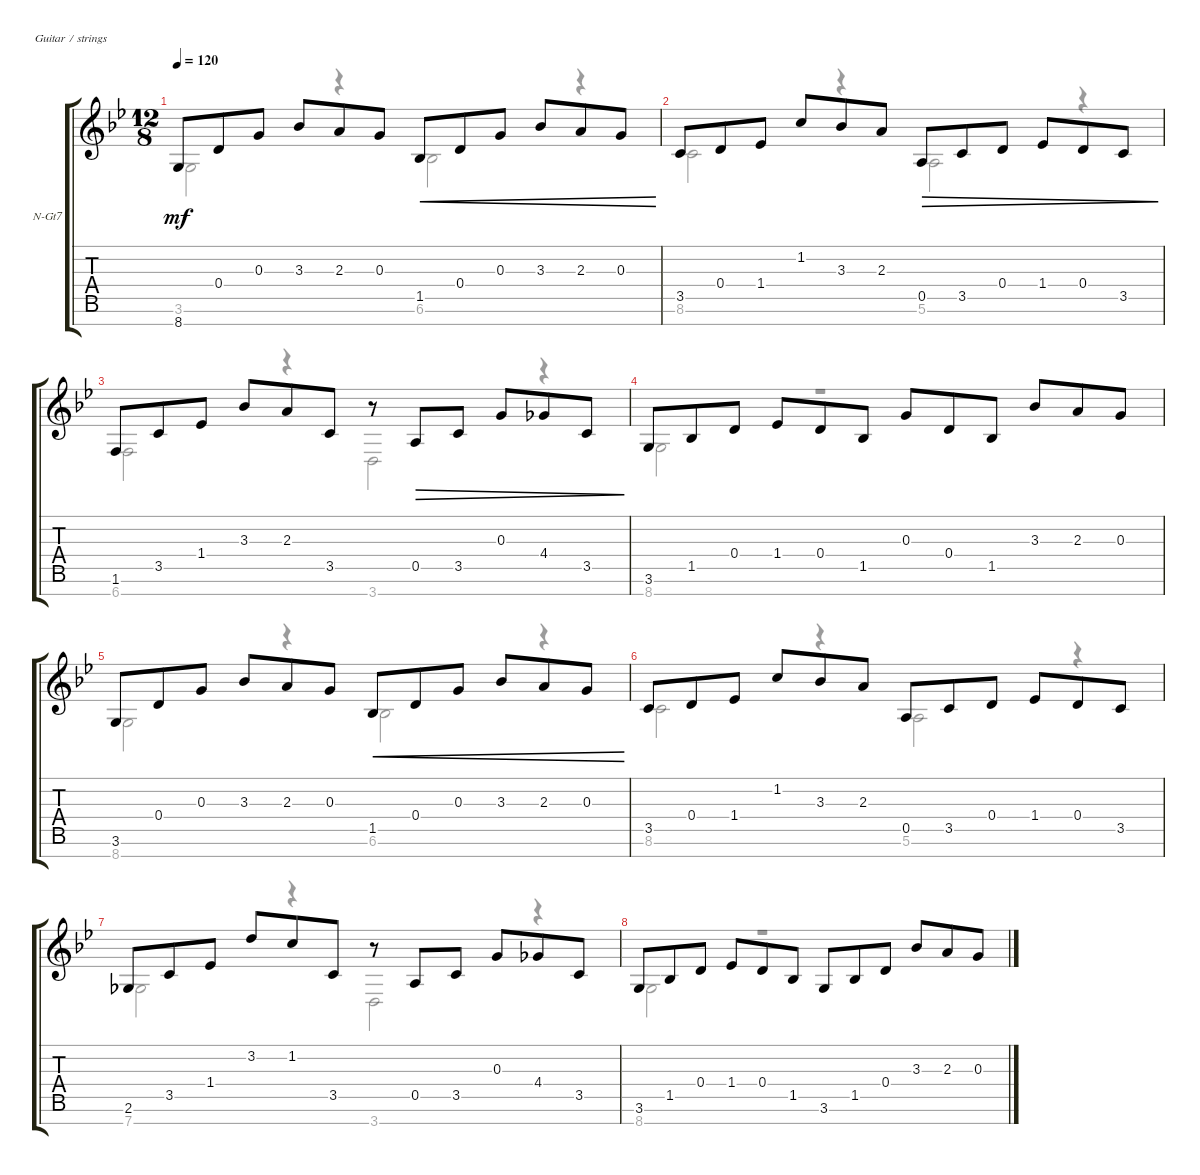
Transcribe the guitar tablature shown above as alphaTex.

\defaultSystemsLayout 4
\bracketExtendMode groupsimilarinstruments
\firstSystemTrackNameOrientation horizontal
\otherSystemsTrackNameOrientation horizontal
\track ("Nylon Guitar" "N-Gt7") {instrument acousticguitarnylon}
\staff {score tabs}
\tuning (E4 B3 G3 D3 A2 E2 B1)
\voice
\ts (12 8)
\tempo 120
\clef g2
\ks bb
8.7.8{dy mf instrument acousticguitarnylon} 0.4.8 0.3.8 3.3.8 2.3.8 0.3.8 1.5.8{cre} 0.4.8{cre} 0.3.8{cre} 3.3.8{cre} 2.3.8{cre} 0.3.8{cre} |
3.5.8 0.4.8 1.4.8 1.2.8 3.3.8 2.3.8 0.5.8{dec} 3.5.8{dec} 0.4.8{dec} 1.4.8{dec} 0.4.8{dec} 3.5.8{dec} |
1.6.8 3.5.8 1.4.8 3.3.8 2.3.8 3.5.8 r.8 0.5.8{dec} 3.5.8{dec} 0.3.8{dec} 4.4.8{dec} 3.5.8{dec} |
3.6.8 1.5.8 0.4.8 1.4.8 0.4.8 1.5.8 0.3.8 0.4.8 1.5.8 3.3.8 2.3.8 0.3.8 |
3.6.8 0.4.8 0.3.8 3.3.8 2.3.8 0.3.8 1.5.8{cre} 0.4.8{cre} 0.3.8{cre} 3.3.8{cre} 2.3.8{cre} 0.3.8{cre} |
3.5.8 0.4.8 1.4.8 1.2.8 3.3.8 2.3.8 0.5.8 3.5.8 0.4.8 1.4.8 0.4.8 3.5.8 |
2.6.8 3.5.8 1.4.8 3.2.8 1.2.8 3.5.8 r.8 0.5.8 3.5.8 0.3.8 4.4.8 3.5.8 |
3.6.8 1.5.8 0.4.8 1.4.8 0.4.8 1.5.8 3.6.8 1.5.8 0.4.8 3.3.8 2.3.8 0.3.8
\voice
\clef g2
\ottava regular
\simile none
\ks bb
3.6.2{dy mf} r.4 6.6.2 r.4 |
8.6.2 r.4 5.6.2 r.4 |
6.7.2 r.4 3.7.2 r.4 |
8.7.2 r.1 |
8.7.2 r.4 6.6.2 r.4 |
8.6.2 r.4 5.6.2 r.4 |
7.7.2 r.4 3.7.2 r.4 |
8.7.2 r.1
